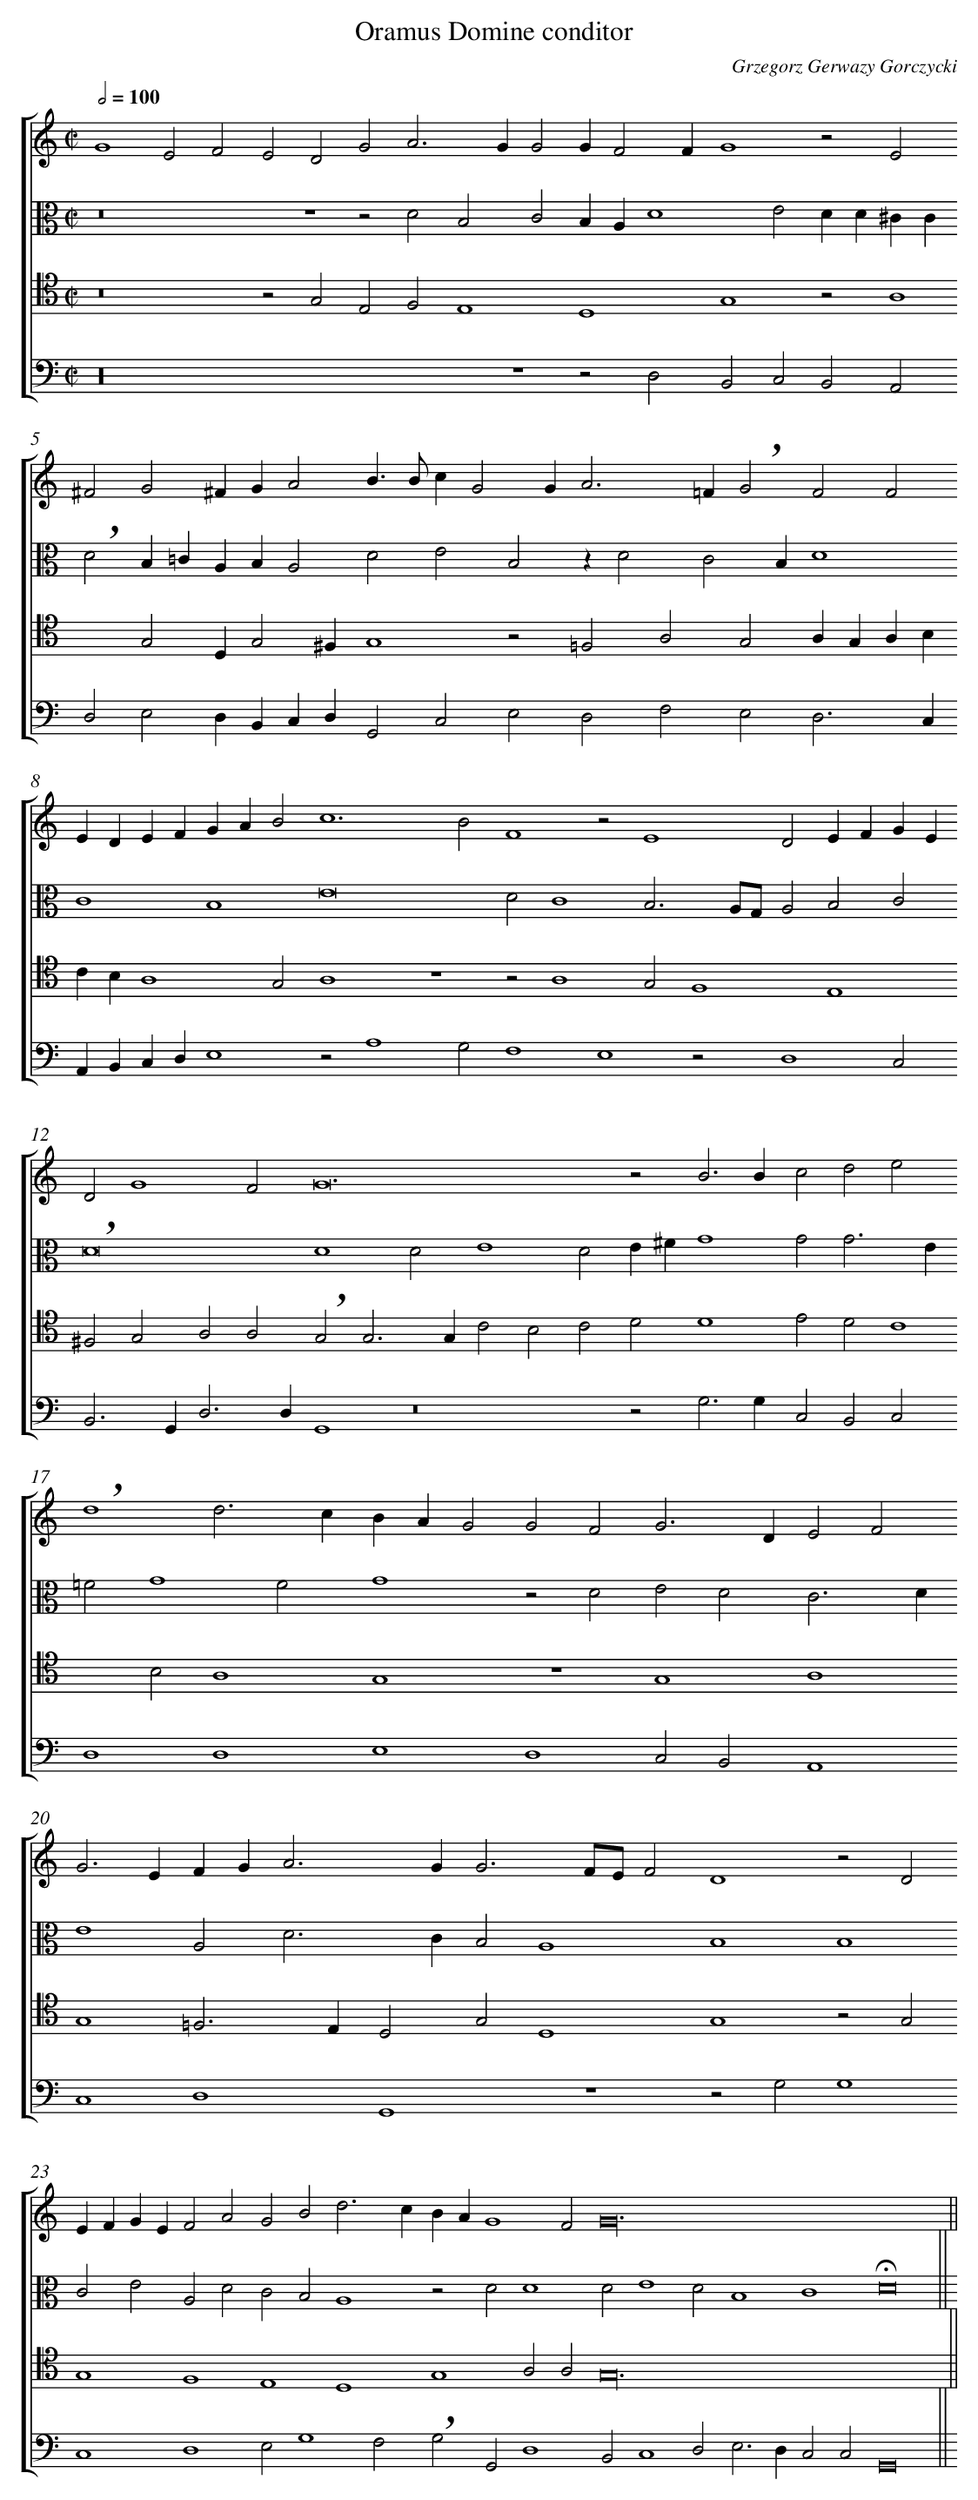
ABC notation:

X:1
T: Oramus Domine conditor
C: Grzegorz Gerwazy Gorczycki
L: 1/4
M: C|
Q: 1/2=100
%%staves [1 2 3 4]
V: 1
V: 2 clef=alto
V: 3 clef=tenor
V: 4 clef=bass
K: C
[V:1] G4E2F2 [|]
[V:2] z8 [|]
[V:3] z8 [|]
[V:4] z16 [|]
[V:1] E2D2G2A3 [|]
[V:2] z4z2D2 [|]
[V:3] z2G,2E,2F,2 [|]
[V:4]  [|]
[V:1] GG2GF2F [|]
[V:2] B,2C2B,A,D4 [|]
[V:3] E,4D,4 [|]
[V:4] z4z2D,2 [|]
[V:1] G4z2E2 [|]
[V:2] E2DD^CC [|]
[V:3] G,4z2A,4 [|]
[V:4] B,,2C,2B,,2A,,2 [|]
[V:1] ^F2G2^FGA2 [|]
[V:2] !breath!D2B,=CA,B,A,2 [|]
[V:3] G,2D,G,2^F, [|]
[V:4] D,2E,2D,B,,C,D, [|]
[V:1] B>BcG2GA3 [|]
[V:2] D2E2B,2zD2 [|]
[V:3] G,4z2=F,2 [|]
[V:4] G,,2C,2E,2D,2 [|]
[V:1] =F!breath!G2F2F2 [|]
[V:2] C2B,D4 [|]
[V:3] A,2G,2A,G,A,B, [|]
[V:4] F,2E,2D,3C, [|]
[V:1] EDEFGAB2 [|]
[V:2] C4B,4 [|]
[V:3] CB,A,4G,2 [|]
[V:4] A,,B,,C,D,E,4 [|]
[V:1] c6B2 [|]
[V:2] E8 [|]
[V:3] A,4z4 [|]
[V:4] z2A,4G,2 [|]
[V:1] F4z2E4 [|]
[V:2] D2C4B,3 [|]
[V:3] z2A,4G,2 [|]
[V:4] F,4E,4 [|]
[V:1] D2EFGE [|]
[V:2] A,/G,/A,2B,2C2 [|]
[V:3] F,4E,4 [|]
[V:4] z2D,4C,2 [|]
[V:1] D2G4F2 [|]
[V:2] !breath!D8 [|]
[V:3] ^F,2G,2A,2A,2 [|]
[V:4] B,,2>G,,2D,3D, [|]
[V:1] G12 [|]
[V:2] D4D2E4 [|]
[V:3] !breath!G,2G,2>G,2C2 [|]
[V:4] G,,4z8 [|]
[V:1] z2B3 [|]
[V:2] D2E^FG4 [|]
[V:3] B,2C2D2D4 [|]
[V:4] z2G,3 [|]
[V:1] Bc2d2e2 [|]
[V:2] G2G3E [|]
[V:3] E2D2C4 [|]
[V:4] G,C,2B,,2C,2 [|]
[V:1] !breath!d4d3c [|]
[V:2] =F2G4F2 [|]
[V:3] B,2A,4 [|]
[V:4] D,4D,4 [|]
[V:1] BAG2G2F2 [|]
[V:2] G4z2D2 [|]
[V:3] G,4z4 [|]
[V:4] E,4D,4 [|]
[V:1] G2>D2E2F2 [|]
[V:2] E2D2C3D [|]
[V:3] G,4A,4 [|]
[V:4] C,2B,,2A,,4 [|]
[V:1] G2>E2FGA3 [|]
[V:2] E4A,2D3 [|]
[V:3] G,4=F,3E, [|]
[V:4] C,4D,4 [|]
[V:1] G2<G2F/E/F2 [|]
[V:2] CB,2A,4 [|]
[V:3] D,2G,2D,4 [|]
[V:4] G,,4z4 [|]
[V:1] D4z2D2 [|]
[V:2] B,4B,4 [|]
[V:3] G,4z2G,2 [|]
[V:4] z2G,2G,4 [|]
[V:1] EFGEF2A2 [|]
[V:2] C2E2A,2D2 [|]
[V:3] G,4F,4 [|]
[V:4] C,4D,4 [|]
[V:1] G2B2d3c [|]
[V:2] C2B,2A,4 [|]
[V:3] E,4D,4 [|]
[V:4] E,2G,4F,2 [|]
[V:1] BAG4F2 [|]
[V:2] z2D2D4 [|]
[V:3] G,4A,2A,2 [|]
[V:4] !breath!G,2G,,2D,4 [|]
[V:1] G24 [|]
[V:2] D2E4D2 [|]
[V:3] G,24 [|]
[V:4] B,,2C,4D,2 [|]
[V:1]  [|]
[V:2] B,4C4 [|]
[V:3]  [|]
[V:4] E,2>D,2C,2C,2 [|]
[V:1]  ||
[V:2] !fermata!D8 ||
[V:3]  ||
[V:4] G,,8 ||
